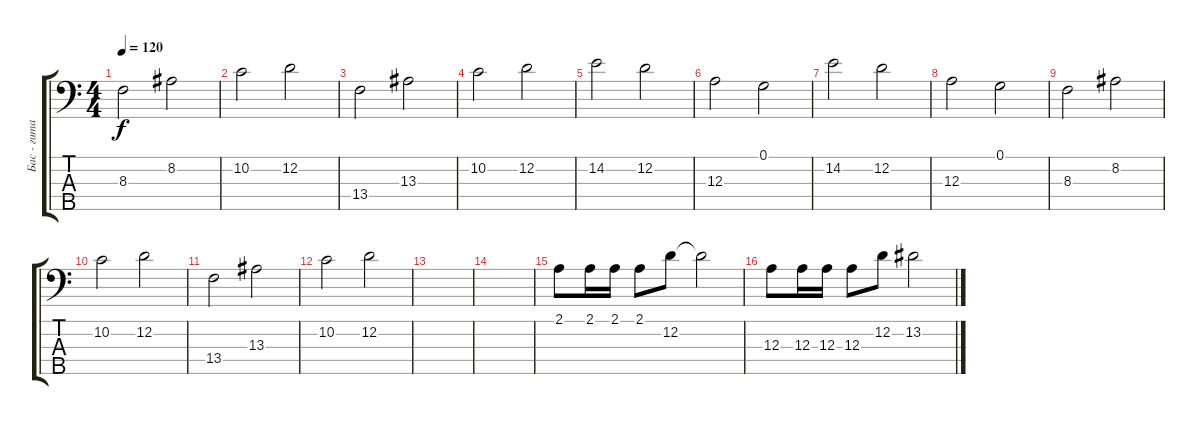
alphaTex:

\track ("Бас - гитара" "Бас - гита") {instrument electricbassfinger}
\staff {score tabs}
\tuning (G2 D2 A1 E1 B0) {hide}
\ts (4 4)
\tempo 120
\clef f4
\ks c
8.3.2{dy f} 8.2.2 |
10.2.2 12.2.2 |
13.4.2 13.3.2 |
10.2.2 12.2.2 |
14.2.2 12.2.2 |
12.3.2 0.1.2 |
14.2.2 12.2.2 |
12.3.2 0.1.2 |
8.3.2 8.2.2 |
10.2.2 12.2.2 |
13.4.2 13.3.2 |
10.2.2 12.2.2 |
|
|
2.1.8 2.1.16 2.1.16 2.1.8 12.2.8 12.2{t}.2 |
12.3.8 12.3.16 12.3.16 12.3.8 12.2.8 13.2.2
